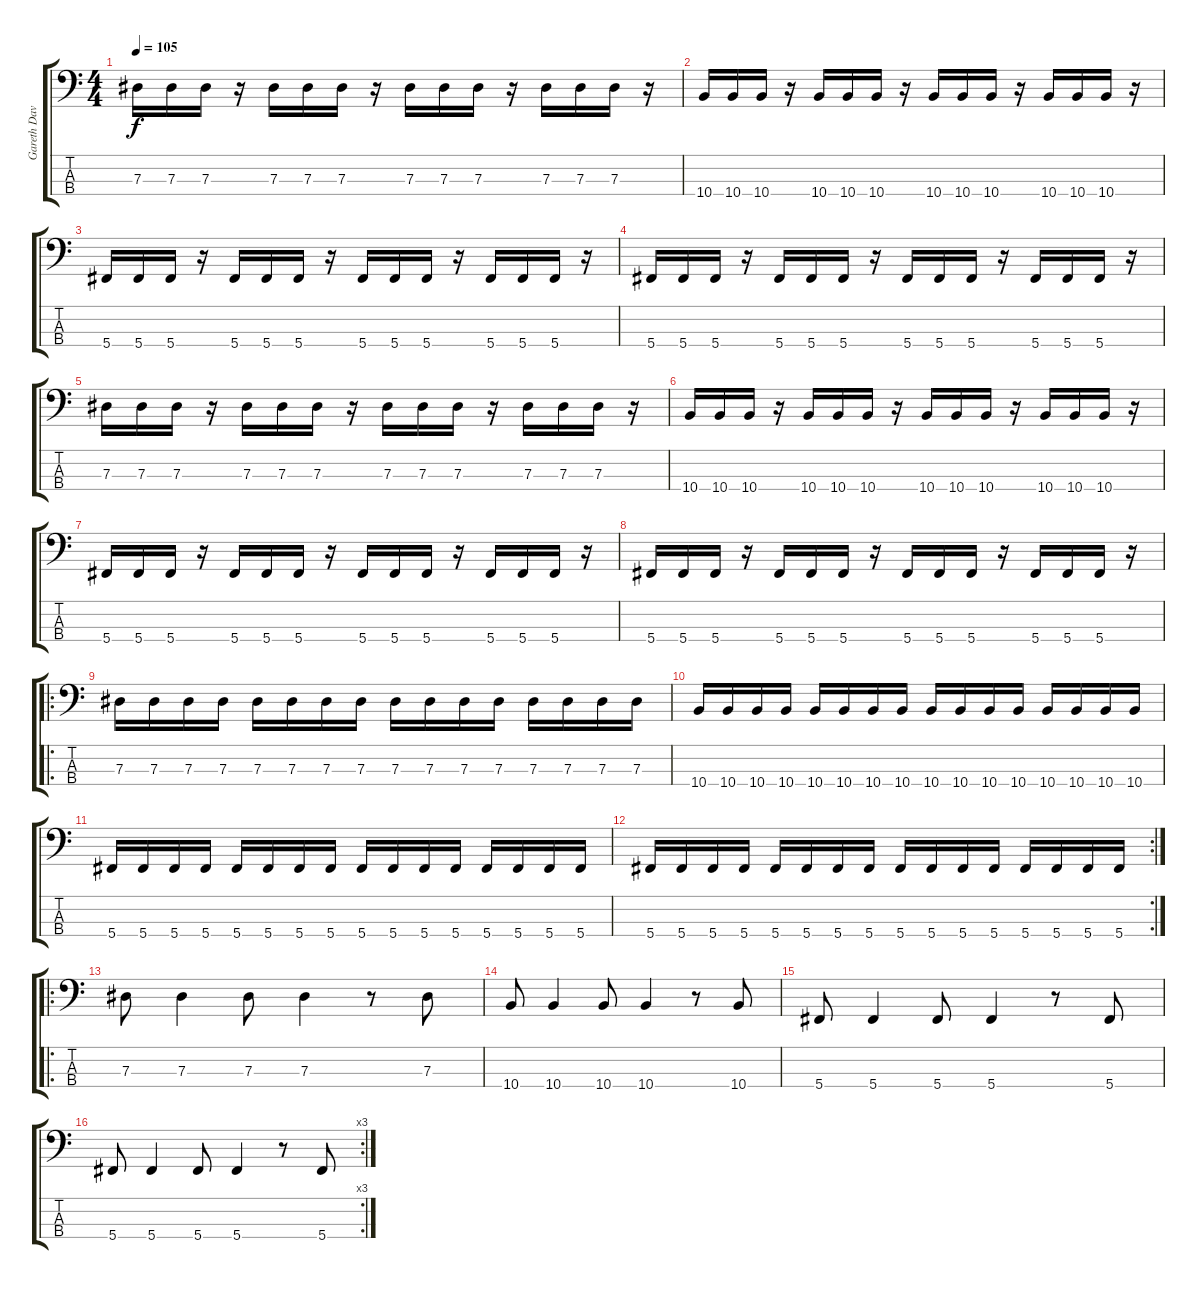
\track ("Gareth Davies" "Gareth Dav") {instrument electricbasspick}
\staff {score tabs}
\tuning (Gb2 Db2 Ab1 Db1) {hide}
\ts (4 4)
\tempo 105
\clef f4
\ks c
7.3.16{dy f} 7.3.16 7.3.16 r.16 7.3.16 7.3.16 7.3.16 r.16 7.3.16 7.3.16 7.3.16 r.16 7.3.16 7.3.16 7.3.16 r.16 |
10.4.16 10.4.16 10.4.16 r.16 10.4.16 10.4.16 10.4.16 r.16 10.4.16 10.4.16 10.4.16 r.16 10.4.16 10.4.16 10.4.16 r.16 |
5.4.16 5.4.16 5.4.16 r.16 5.4.16 5.4.16 5.4.16 r.16 5.4.16 5.4.16 5.4.16 r.16 5.4.16 5.4.16 5.4.16 r.16 |
5.4.16 5.4.16 5.4.16 r.16 5.4.16 5.4.16 5.4.16 r.16 5.4.16 5.4.16 5.4.16 r.16 5.4.16 5.4.16 5.4.16 r.16 |
7.3.16 7.3.16 7.3.16 r.16 7.3.16 7.3.16 7.3.16 r.16 7.3.16 7.3.16 7.3.16 r.16 7.3.16 7.3.16 7.3.16 r.16 |
10.4.16 10.4.16 10.4.16 r.16 10.4.16 10.4.16 10.4.16 r.16 10.4.16 10.4.16 10.4.16 r.16 10.4.16 10.4.16 10.4.16 r.16 |
5.4.16 5.4.16 5.4.16 r.16 5.4.16 5.4.16 5.4.16 r.16 5.4.16 5.4.16 5.4.16 r.16 5.4.16 5.4.16 5.4.16 r.16 |
5.4.16 5.4.16 5.4.16 r.16 5.4.16 5.4.16 5.4.16 r.16 5.4.16 5.4.16 5.4.16 r.16 5.4.16 5.4.16 5.4.16 r.16 |
\ro
7.3.16 7.3.16 7.3.16 7.3.16 7.3.16 7.3.16 7.3.16 7.3.16 7.3.16 7.3.16 7.3.16 7.3.16 7.3.16 7.3.16 7.3.16 7.3.16 |
10.4.16 10.4.16 10.4.16 10.4.16 10.4.16 10.4.16 10.4.16 10.4.16 10.4.16 10.4.16 10.4.16 10.4.16 10.4.16 10.4.16 10.4.16 10.4.16 |
5.4.16 5.4.16 5.4.16 5.4.16 5.4.16 5.4.16 5.4.16 5.4.16 5.4.16 5.4.16 5.4.16 5.4.16 5.4.16 5.4.16 5.4.16 5.4.16 |
\rc 2
5.4.16 5.4.16 5.4.16 5.4.16 5.4.16 5.4.16 5.4.16 5.4.16 5.4.16 5.4.16 5.4.16 5.4.16 5.4.16 5.4.16 5.4.16 5.4.16 |
\ro
7.3.8 7.3.4 7.3.8 7.3.4 r.8 7.3.8 |
10.4.8 10.4.4 10.4.8 10.4.4 r.8 10.4.8 |
5.4.8 5.4.4 5.4.8 5.4.4 r.8 5.4.8 |
\rc 3
5.4.8 5.4.4 5.4.8 5.4.4 r.8 5.4.8
